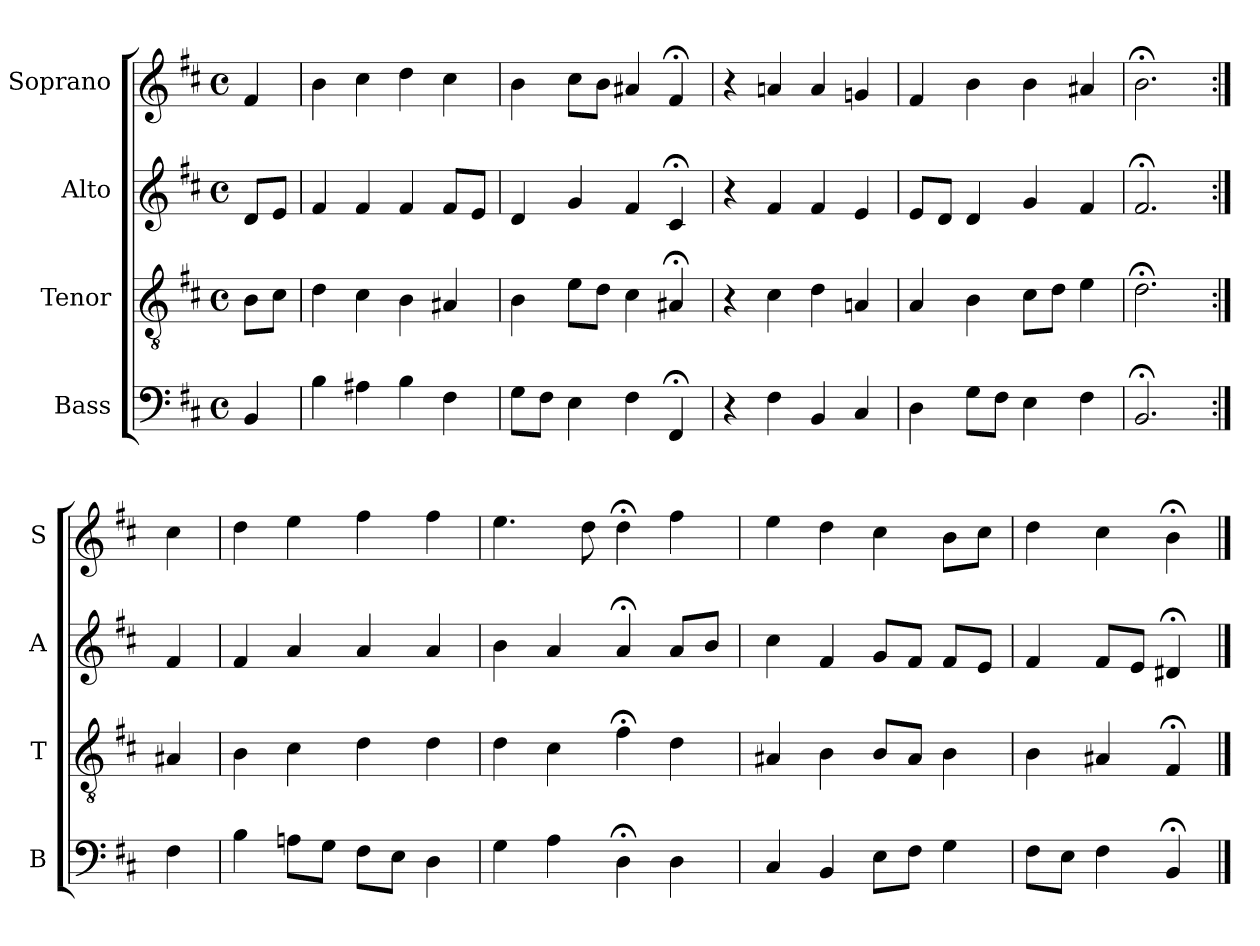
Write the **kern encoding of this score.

**kern	**kern	**kern	**kern
*part4	*part3	*part2	*part1
*staff4	*staff3	*staff2	*staff1
*I"Bass	*I"Tenor	*I"Alto	*I"Soprano
*I'B	*I'T	*I'A	*I'S
*clefF4	*clefGv2	*clefG2	*clefG2
*k[f#c#]	*k[f#c#]	*k[f#c#]	*k[f#c#]
*b:	*b:	*b:	*b:
*M4/4	*M4/4	*M4/4	*M4/4
*met(c)	*met(c)	*met(c)	*met(c)
*MM100	*MM100	*MM100	*MM100
=	=	=	=
4BB	8BL	8dL	4f#
.	8c#J	8eJ	.
=1	=1	=1	=1
4B	4d	4f#	4b
4A#X	4c#	4f#	4cc#
4B	4B	4f#	4dd
4F#	4A#X	8f#L	4cc#
.	.	8eJ	.
=2	=2	=2	=2
8GL	4B	4d	4b
8F#J	.	.	.
4E	8eL	4g	8cc#L
.	8dJ	.	8bJ
4F#	4c#	4f#	4a#X
4FF#;<	4A#X;<	4c#;<	4f#;<
=3	=3	=3	=3
4r	4r	4r	4r
4F#	4c#	4f#	4an
4BB	4d	4f#	4a
4C#	4An	4e	4gn
=4	=4	=4	=4
4D	4A	8eL	4f#
.	.	8dJ	.
8GL	4B	4d	4b
8F#J	.	.	.
4E	8c#L	4g	4b
.	8dJ	.	.
4F#	4e	4f#	4a#X
=5	=5	=5	=5
2.BB;<	2.d;<	2.f#;<	2.b;<
=:|!	=:|!	=:|!	=:|!
4F#	4A#X	4f#	4cc#
=6	=6	=6	=6
4B	4B	4f#	4dd
8AnL	4c#	4a	4ee
8GJ	.	.	.
8F#L	4d	4a	4ff#
8EJ	.	.	.
4D	4d	4a	4ff#
=7	=7	=7	=7
4G	4d	4b	4.ee
4A	4c#	4a	.
.	.	.	8dd
4D;<	4f#;<	4a;<	4dd;<
4D	4d	8aL	4ff#
.	.	8bJ	.
=8	=8	=8	=8
4C#	4A#X	4cc#	4ee
4BB	4B	4f#	4dd
8EL	8BL	8gL	4cc#
8F#J	8A#J	8f#J	.
4G	4B	8f#L	8bL
.	.	8eJ	8cc#J
=9	=9	=9	=9
8F#L	4B	4f#	4dd
8EJ	.	.	.
4F#	4A#X	8f#L	4cc#
.	.	8eJ	.
4BB;<	4F#;<	4d#X;<	4b;<
==	==	==	==
*-	*-	*-	*-
